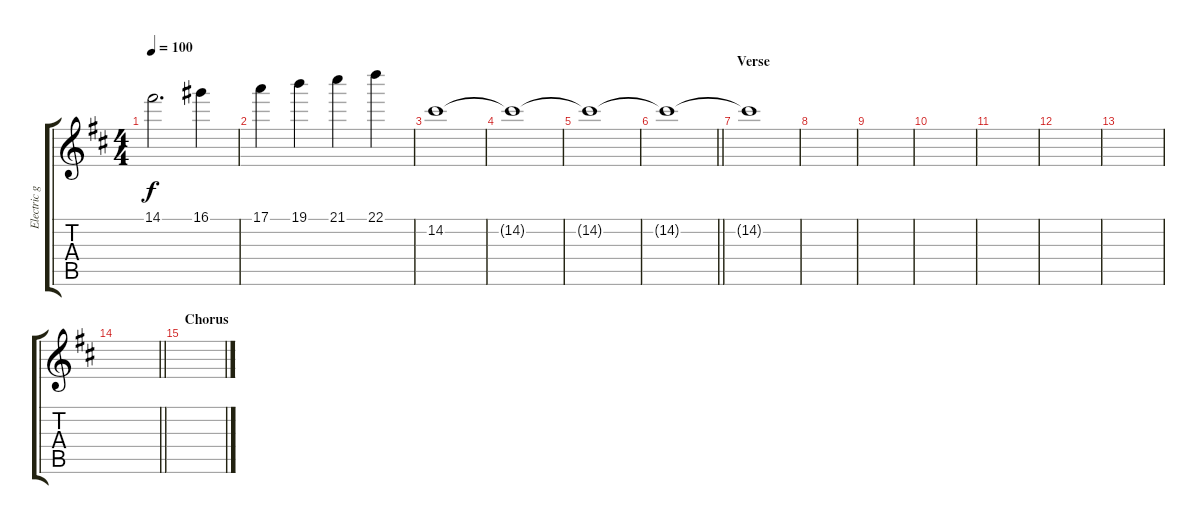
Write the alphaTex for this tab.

\track ("Electric guitar 3 feedback" "Electric g") {instrument overdrivenguitar}
\staff {score tabs}
\tuning (E4 B3 G3 D3 A2 E2) {hide}
\ts (4 4)
\tempo 100
\clef g2
\ks d
14.1.2{d dy f} 16.1.4 |
17.1.4 19.1.4 21.1.4 22.1.4 |
14.2.1 |
14.2{t}.1 |
14.2{t}.1 |
\barLineRight lightlight
14.2{t}.1 |
\section ("" "Verse")
14.2{t}.1{volume 2} |
|
|
|
|
|
|
\barLineRight lightlight
|
\section ("" "Chorus")
